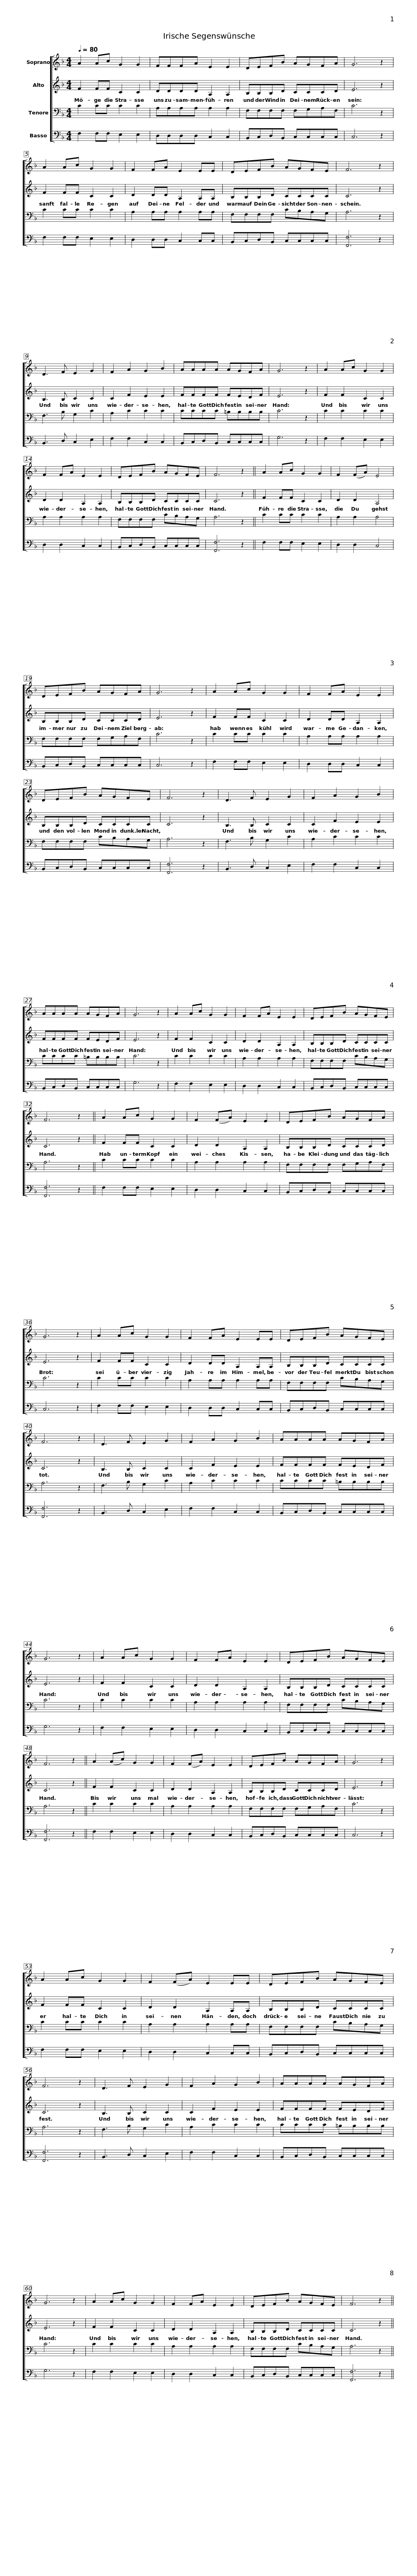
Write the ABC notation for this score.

X:1
%%score [ 1 2 3 4 ]
L:1/8
Q:1/4=80
M:4/4
I:linebreak $
K:F
V:1 treble
V:2 treble
V:3 bass
V:4 bass
V:1
 A2 Ac G2 G2 | FFFA E2 E2 | DEFB AGFA | G6 z2 | A2 Ac G2 G2 |$ %5
 F2 FA E2 EE | DEFB AGFE | F6 z2 | D3 F E2 G2 | F2 A2 G2 B2 |$ %10
 AAAA AGFA | G6 z2 | A2 Ac G2 G2 | F2 FA E2 E2 | DEFB AGFE | %15
 F6 z2 ||$ A2 Ac G2 G2 | F2 (FA) E4 | DEFB AGFA | G6 z2 | %20
 A2 Ac G2 G2 | F2 FA E2 E2 |$ DEFB AGFE | F6 z2 | D3 F E2 G2 | %25
 F2 A2 G2 B2 | AAAA AGFA | G6 z2 |$ A2 Ac G2 G2 | F2 FA E2 E2 | %30
 DEFB AGFE | F6 z2 ||$ A2 Ac G2 G2 | F2 (FA) E2 E2 | DEFB AGFA | %35
 G6 z2 | A2 Ac G2 G2 |$ F2 FA E2 EE | DEFB AGFE | F6 z2 | %40
 D3 F E2 G2 | F2 A2 G2 B2 |$ AAAA AGFA | G6 z2 | A2 Ac G2 G2 | %45
 F2 FA E2 E2 | DEFB AGFE | F6 z2 ||$ A2 (Ac) G2 G2 | F2 (FA) E2 E2 | %50
 DEFB AGFA | G6 z2 | A2 Ac G2 G2 | F2 (FA) E2 EE |$ DEFB AGFE | %55
 F6 z2 | D3 F E2 G2 | F2 A2 G2 B2 | AAAA AGFA | G6 z2 |$ %60
 A2 Ac G2 G2 | F2 FA E2 E2 | DEFB AGFE | F6 z2 || %64
V:2
 F2 FF C2 C2 | DDDD A,2 A,2 | B,B,B,D CCCD | E6 z2 | F2 FF C2 C2 |$ %5
 D2 DD A,2 A,A, | B,B,B,D CCCC | C6 z2 | B,3 B, C2 C2 | C2 F2 E2 E2 |$ %10
 FFFF FEDF | E6 z2 | F2 F2 C2 C2 | D2 D2 A,2 A,2 | B,B,B,D CCCC | %15
 C6 z2 ||$ F2 FF C2 C2 | D2 D2 A,4 | B,B,B,D CCCD | E6 z2 | %20
 F2 FF C2 C2 | D2 DD A,2 A,2 |$ B,B,B,D CCCC | C6 z2 | B,3 B, C2 C2 | %25
 C2 F2 E2 E2 | FFFF FEDF | E6 z2 |$ F2 F2 C2 C2 | D2 D2 A,2 A,2 | %30
 B,B,B,D CCCC | C6 z2 ||$ F2 FF C2 C2 | D2 D2 A,2 A,2 | B,B,B,D CCCD | %35
 E6 z2 | F2 FF C2 C2 |$ D2 DD A,2 A,A, | B,B,B,D CCCC | C6 z2 | %40
 B,3 B, C2 C2 | C2 F2 E2 E2 |$ FFFF FEDF | E6 z2 | F2 F2 C2 C2 | %45
 D2 D2 A,2 A,2 | B,B,B,D CCCC | C6 z2 ||$ F2 F2 C2 C2 | D2 D2 A,2 A,2 | %50
 B,B,B,D CCCD | E6 z2 | F2 FF C2 C2 | D2 D2 A,2 A,A, |$ B,B,B,D CCCC | %55
 C6 z2 | B,3 B, C2 C2 | C2 F2 E2 E2 | FFFF FEDF | E6 z2 |$ %60
 F2 F2 C2 C2 | D2 D2 A,2 A,2 | B,B,B,D CCCC | C6 z2 || %64
V:3
 C2 CC C2 C2 | A,A,A,A, A,2 A,2 | F,F,F,F, F,G,A,F, | C6 z2 | C2 CC C2 C2 |$ %5
 A,2 A,A, A,2 A,A, | F,F,F,F, CB,A,G, | A,6 z2 | F,3 B, G,2 C2 | A,2 C2 C2 C2 |$ %10
 CCCC =B,B,B,B, | C6 z2 | C2 C2 C2 C2 | A,2 A,2 A,2 A,2 | F,F,F,F, CB,A,G, | %15
 A,6 z2 ||$ C2 CC C2 C2 | A,2 A,2 A,4 | F,F,F,F, F,G,A,F, | C6 z2 | %20
 C2 CC C2 C2 | A,2 A,A, A,2 A,2 |$ F,F,F,F, CB,A,G, | A,6 z2 | F,3 B, G,2 C2 | %25
 A,2 C2 C2 C2 | CCCC =B,B,B,B, | C6 z2 |$ C2 C2 C2 C2 | A,2 A,2 A,2 A,2 | %30
 F,F,F,F, CB,A,G, | A,6 z2 ||$ C2 CC C2 C2 | A,2 A,2 A,2 A,2 | F,F,F,F, F,G,A,F, | %35
 C6 z2 | C2 CC C2 C2 |$ A,2 A,A, A,2 A,A, | F,F,F,F, CB,A,G, | A,6 z2 | %40
 F,3 B, G,2 C2 | A,2 C2 C2 C2 |$ CCCC =B,B,B,B, | C6 z2 | C2 C2 C2 C2 | %45
 A,2 A,2 A,2 A,2 | F,F,F,F, CB,A,G, | A,6 z2 ||$ C2 C2 C2 C2 | A,2 A,2 A,2 A,2 | %50
 F,F,F,F, F,G,A,F, | C6 z2 | C2 CC C2 C2 | A,2 A,2 A,2 A,A, |$ F,F,F,F, CB,A,G, | %55
 A,6 z2 | F,3 B, G,2 C2 | A,2 C2 C2 C2 | CCCC =B,B,B,B, | C6 z2 |$ %60
 C2 C2 C2 C2 | A,2 A,2 A,2 A,2 | F,F,F,F, CB,A,G, | A,6 z2 || %64
V:4
 F,2 F,F, E,2 E,2 | D,D,D,D, C,2 C,2 | B,,C,D,B,, C,C,C,C, | C,6 z2 | F,2 F,F, E,2 E,2 |$ %5
 D,2 D,D, C,2 C,C, | B,,C,D,B,, C,C,C,C, | [F,,F,]6 z2 | B,,3 D, C,2 E,2 | F,2 F,2 C,2 C,2 |$ %10
 B,,C,D,B,, C,C,C,C, | G,6 z2 | F,2 F,2 E,2 E,2 | D,2 D,2 C,2 C,2 | B,,C,D,B,, C,C,C,C, | %15
 [F,,F,]6 z2 ||$ F,2 F,F, E,2 E,2 | D,2 D,2 C,4 | B,,C,D,B,, C,C,C,C, | C,6 z2 | %20
 F,2 F,F, E,2 E,2 | D,2 D,D, C,2 C,2 |$ B,,C,D,B,, C,C,C,C, | [F,,F,]6 z2 | B,,3 D, C,2 E,2 | %25
 F,2 F,2 C,2 C,2 | B,,C,D,B,, C,C,C,C, | G,6 z2 |$ F,2 F,2 E,2 E,2 | D,2 D,2 C,2 C,2 | %30
 B,,C,D,B,, C,C,C,C, | [F,,F,]6 z2 ||$ F,2 F,F, E,2 E,2 | D,2 D,2 C,2 C,2 | B,,C,D,B,, C,C,C,C, | %35
 C,6 z2 | F,2 F,F, E,2 E,2 |$ D,2 D,D, C,2 C,C, | B,,C,D,B,, C,C,C,C, | [F,,F,]6 z2 | %40
 B,,3 D, C,2 E,2 | F,2 F,2 C,2 C,2 |$ B,,C,D,B,, C,C,C,C, | G,6 z2 | F,2 F,2 E,2 E,2 | %45
 D,2 D,2 C,2 C,2 | B,,C,D,B,, C,C,C,C, | [F,,F,]6 z2 ||$ F,2 F,2 E,2 E,2 | D,2 D,2 C,2 C,2 | %50
 B,,C,D,B,, C,C,C,C, | C,6 z2 | F,2 F,F, E,2 E,2 | D,2 D,2 C,2 C,C, |$ B,,C,D,B,, C,C,C,C, | %55
 [F,,F,]6 z2 | B,,3 D, C,2 E,2 | F,2 F,2 C,2 C,2 | B,,C,D,B,, C,C,C,C, | G,6 z2 |$ %60
 F,2 F,2 E,2 E,2 | D,2 D,2 C,2 C,2 | B,,C,D,B,, C,C,C,C, | [F,,F,]6 z2 || %64
